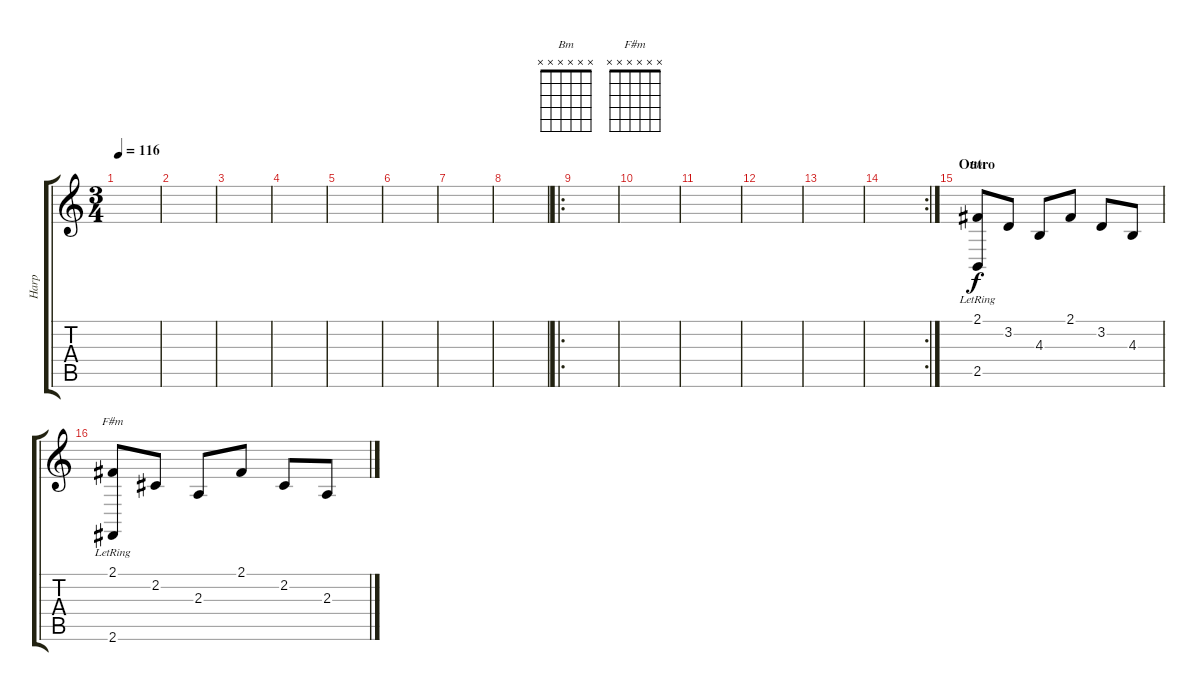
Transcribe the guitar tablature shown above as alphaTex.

\track ("Harp" "Harp") {instrument orchestralharp}
\staff {score tabs}
\tuning (E4 B3 G3 D3 A2 E2) {hide}
\chord ("Bm" x x x x x x) {firstfret 0}
\chord ("F#m" x x x x x x) {firstfret 0}
\ts (3 4)
\tempo 116
\clef g2
\ks c
|
|
|
|
|
|
|
|
\ro
|
|
|
|
|
\rc 2
|
\section ("" "Outro")
(2.1 2.5{lr}).8{ch "Bm"} 3.2.8 4.3.8 2.1.8 3.2.8 4.3.8 |
(2.1 2.6{lr}).8{ch "F#m"} 2.2.8 2.3.8 2.1.8 2.2.8 2.3.8
